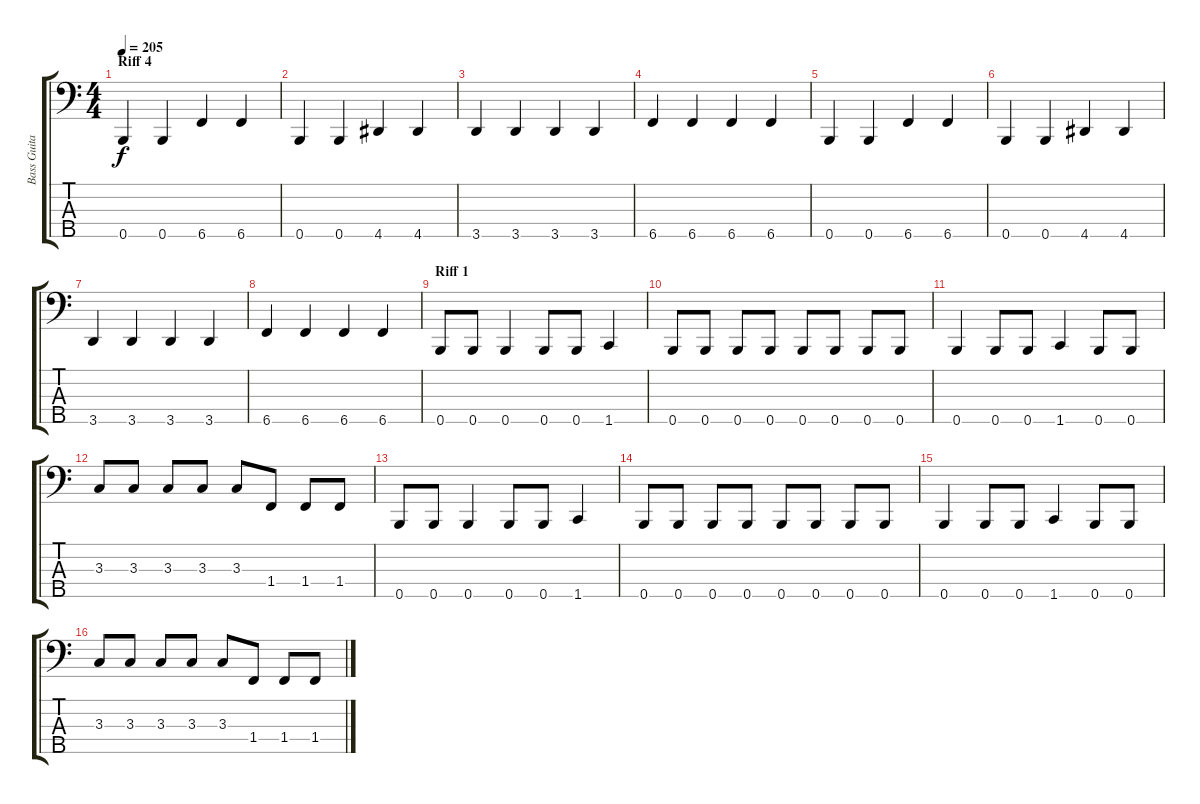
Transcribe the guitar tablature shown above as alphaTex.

\track ("Bass Guitar" "Bass Guita") {instrument electricbasspick}
\staff {score tabs}
\tuning (G2 D2 A1 E1 B0) {hide}
\ts (4 4)
\section ("" "Riff 4")
\tempo 205
\clef f4
\ks c
0.5.4{dy f} 0.5.4 6.5.4 6.5.4 |
0.5.4 0.5.4 4.5.4 4.5.4 |
3.5.4 3.5.4 3.5.4 3.5.4 |
6.5.4 6.5.4 6.5.4 6.5.4 |
0.5.4 0.5.4 6.5.4 6.5.4 |
0.5.4 0.5.4 4.5.4 4.5.4 |
3.5.4 3.5.4 3.5.4 3.5.4 |
6.5.4 6.5.4 6.5.4 6.5.4 |
\section ("" "Riff 1")
0.5.8 0.5.8 0.5.4 0.5.8 0.5.8 1.5.4 |
0.5.8 0.5.8 0.5.8 0.5.8 0.5.8 0.5.8 0.5.8 0.5.8 |
0.5.4 0.5.8 0.5.8 1.5.4 0.5.8 0.5.8 |
3.3.8 3.3.8 3.3.8 3.3.8 3.3.8 1.4.8 1.4.8 1.4.8 |
0.5.8 0.5.8 0.5.4 0.5.8 0.5.8 1.5.4 |
0.5.8 0.5.8 0.5.8 0.5.8 0.5.8 0.5.8 0.5.8 0.5.8 |
0.5.4 0.5.8 0.5.8 1.5.4 0.5.8 0.5.8 |
3.3.8 3.3.8 3.3.8 3.3.8 3.3.8 1.4.8 1.4.8 1.4.8
